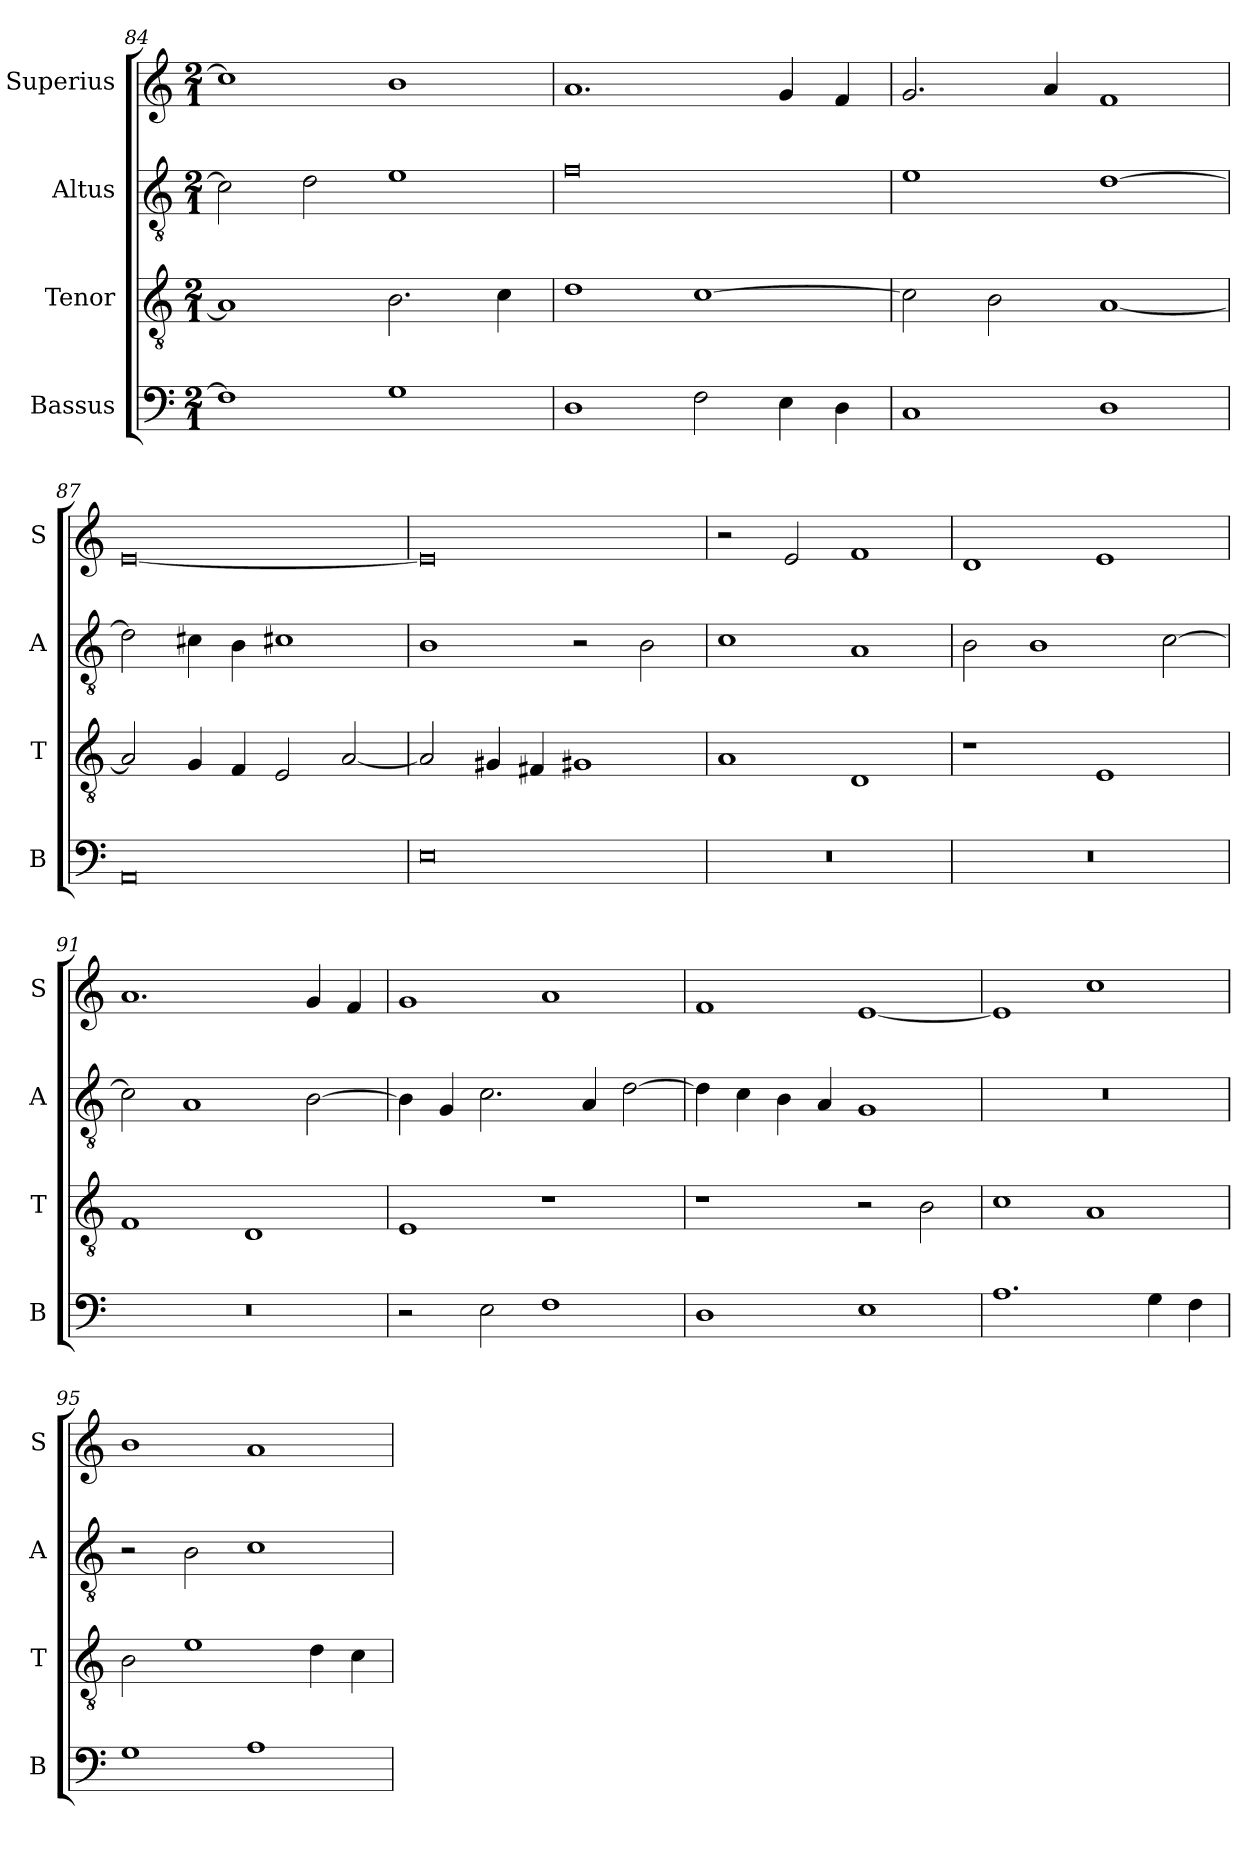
**kern	**kern	**kern	**kern
*part4	*part3	*part2	*part1
*staff4	*staff3	*staff2	*staff1
*I"Bassus	*I"Tenor	*I"Altus	*I"Superius
*I'B	*I'T	*I'A	*I'S
*clefF4	*clefGv2	*clefGv2	*clefG2
*k[]	*k[]	*k[]	*k[]
*C:	*C:	*C:	*C:
*M2/1	*M2/1	*M2/1	*M2/1
=84	=84	=84	=84
1F]	1A]	2c]	1cc]
.	.	2d	.
1G	2.B	1e	1b
.	4c	.	.
=85	=85	=85	=85
1D	1d	0f	1.a
2F	[1c	.	.
4E	.	.	4g
4D	.	.	4f
=86	=86	=86	=86
1C	2c]	1e	2.g
.	2B	.	.
.	.	.	4a
1D	[1A	[1d	1f
=87	=87	=87	=87
0AA	2A]	2d]	[0e
.	4G	4c#X	.
.	4F	4B	.
.	2E	1c#X	.
.	[2A	.	.
=88	=88	=88	=88
0E	2A]	1B	0e]
.	4G#X	.	.
.	4F#X	.	.
.	1G#X	2r	.
.	.	2B	.
=89	=89	=89	=89
0r	1A	1c	2r
.	.	.	2e
.	1D	1A	1f
=90	=90	=90	=90
0r	1r	2B	1d
.	.	1B	.
.	1E	.	1e
.	.	[2c	.
=91	=91	=91	=91
0r	1F	2c]	1.a
.	.	1A	.
.	1D	.	.
.	.	[2B	4g
.	.	.	4f
=92	=92	=92	=92
2r	1E	4B]	1g
.	.	4G	.
2E	.	2.c	.
1F	1r	.	1a
.	.	4A	.
.	.	[2d	.
=93	=93	=93	=93
1D	1r	4d]	1f
.	.	4c	.
.	.	4B	.
.	.	4A	.
1E	2r	1G	[1e
.	2B	.	.
=94	=94	=94	=94
1.A	1c	0r	1e]
.	1A	.	1cc
4G	.	.	.
4F	.	.	.
=95	=95	=95	=95
1G	2B	2r	1b
.	1e	2B	.
1A	.	1c	1a
.	4d	.	.
.	4c	.	.
=	=	=	=
*-	*-	*-	*-
